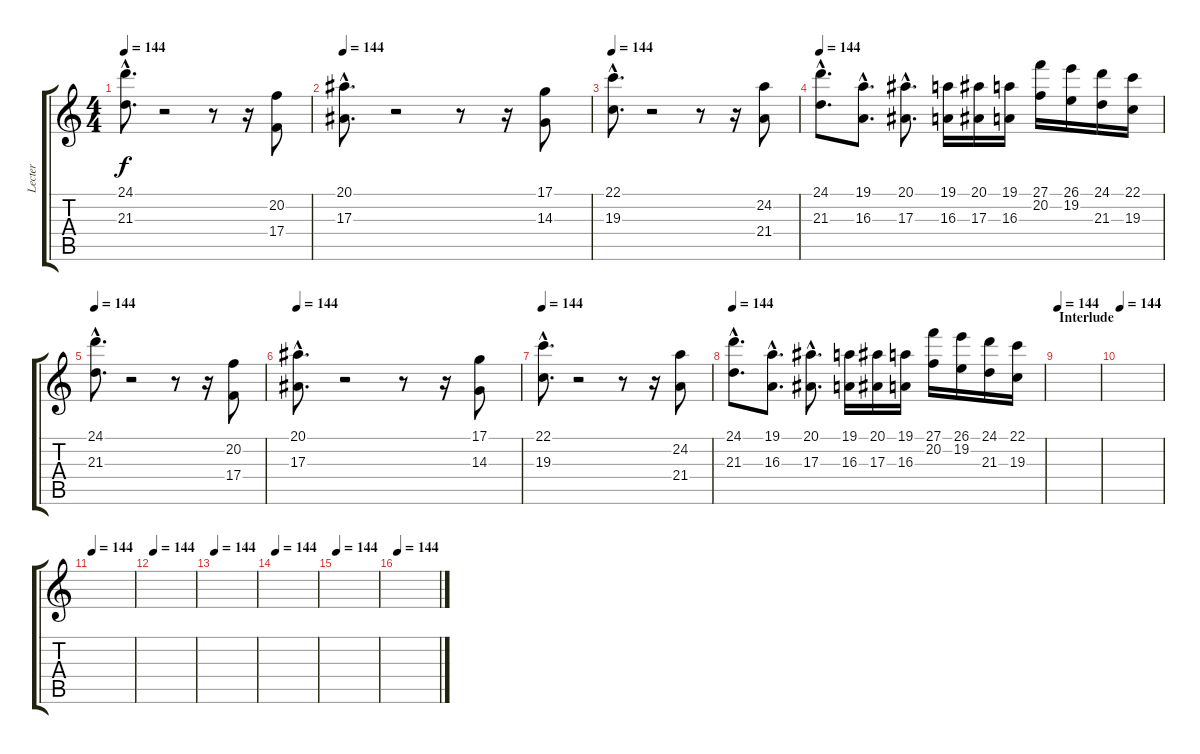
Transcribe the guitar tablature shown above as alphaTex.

\track ("Lecter" "Lecter") {instrument orchestrahit}
\staff {score tabs}
\tuning (D4 A3 F3 C3 G2 D2) {hide}
\ts (4 4)
\tempo 144
\clef g2
\ks c
(24.1{hac} 21.3{hac}).8{d dy f instrument orchestrahit} r.2 r.8 r.16 (20.2 17.4).8 |
\tempo 144
(20.1{hac} 17.3{hac}).8{d instrument orchestrahit} r.2 r.8 r.16 (17.1 14.3).8 |
\tempo 144
(22.1{hac} 19.3{hac}).8{d instrument orchestrahit} r.2 r.8 r.16 (24.2 21.4).8 |
\tempo 144
(24.1{hac} 21.3{hac}).8{d instrument orchestrahit} (19.1{hac} 16.3{hac}).8{d} (20.1{hac} 17.3{hac}).8{d} (19.1 16.3).16 (20.1 17.3).16 (19.1 16.3).16 (27.1 20.2).16 (26.1 19.2).16 (24.1 21.3).16 (22.1 19.3).16 |
\tempo 144
(24.1{hac} 21.3{hac}).8{d instrument orchestrahit} r.2 r.8 r.16 (20.2 17.4).8 |
\tempo 144
(20.1{hac} 17.3{hac}).8{d instrument orchestrahit} r.2 r.8 r.16 (17.1 14.3).8 |
\tempo 144
(22.1{hac} 19.3{hac}).8{d instrument orchestrahit} r.2 r.8 r.16 (24.2 21.4).8 |
\tempo 144
(24.1{hac} 21.3{hac}).8{d instrument orchestrahit} (19.1{hac} 16.3{hac}).8{d} (20.1{hac} 17.3{hac}).8{d} (19.1 16.3).16 (20.1 17.3).16 (19.1 16.3).16 (27.1 20.2).16 (26.1 19.2).16 (24.1 21.3).16 (22.1 19.3).16 |
\section ("" "Interlude")
\tempo 144
|
\tempo 144
|
\tempo 144
|
\tempo 144
|
\tempo 144
|
\tempo 144
|
\tempo 144
|
\tempo 144
